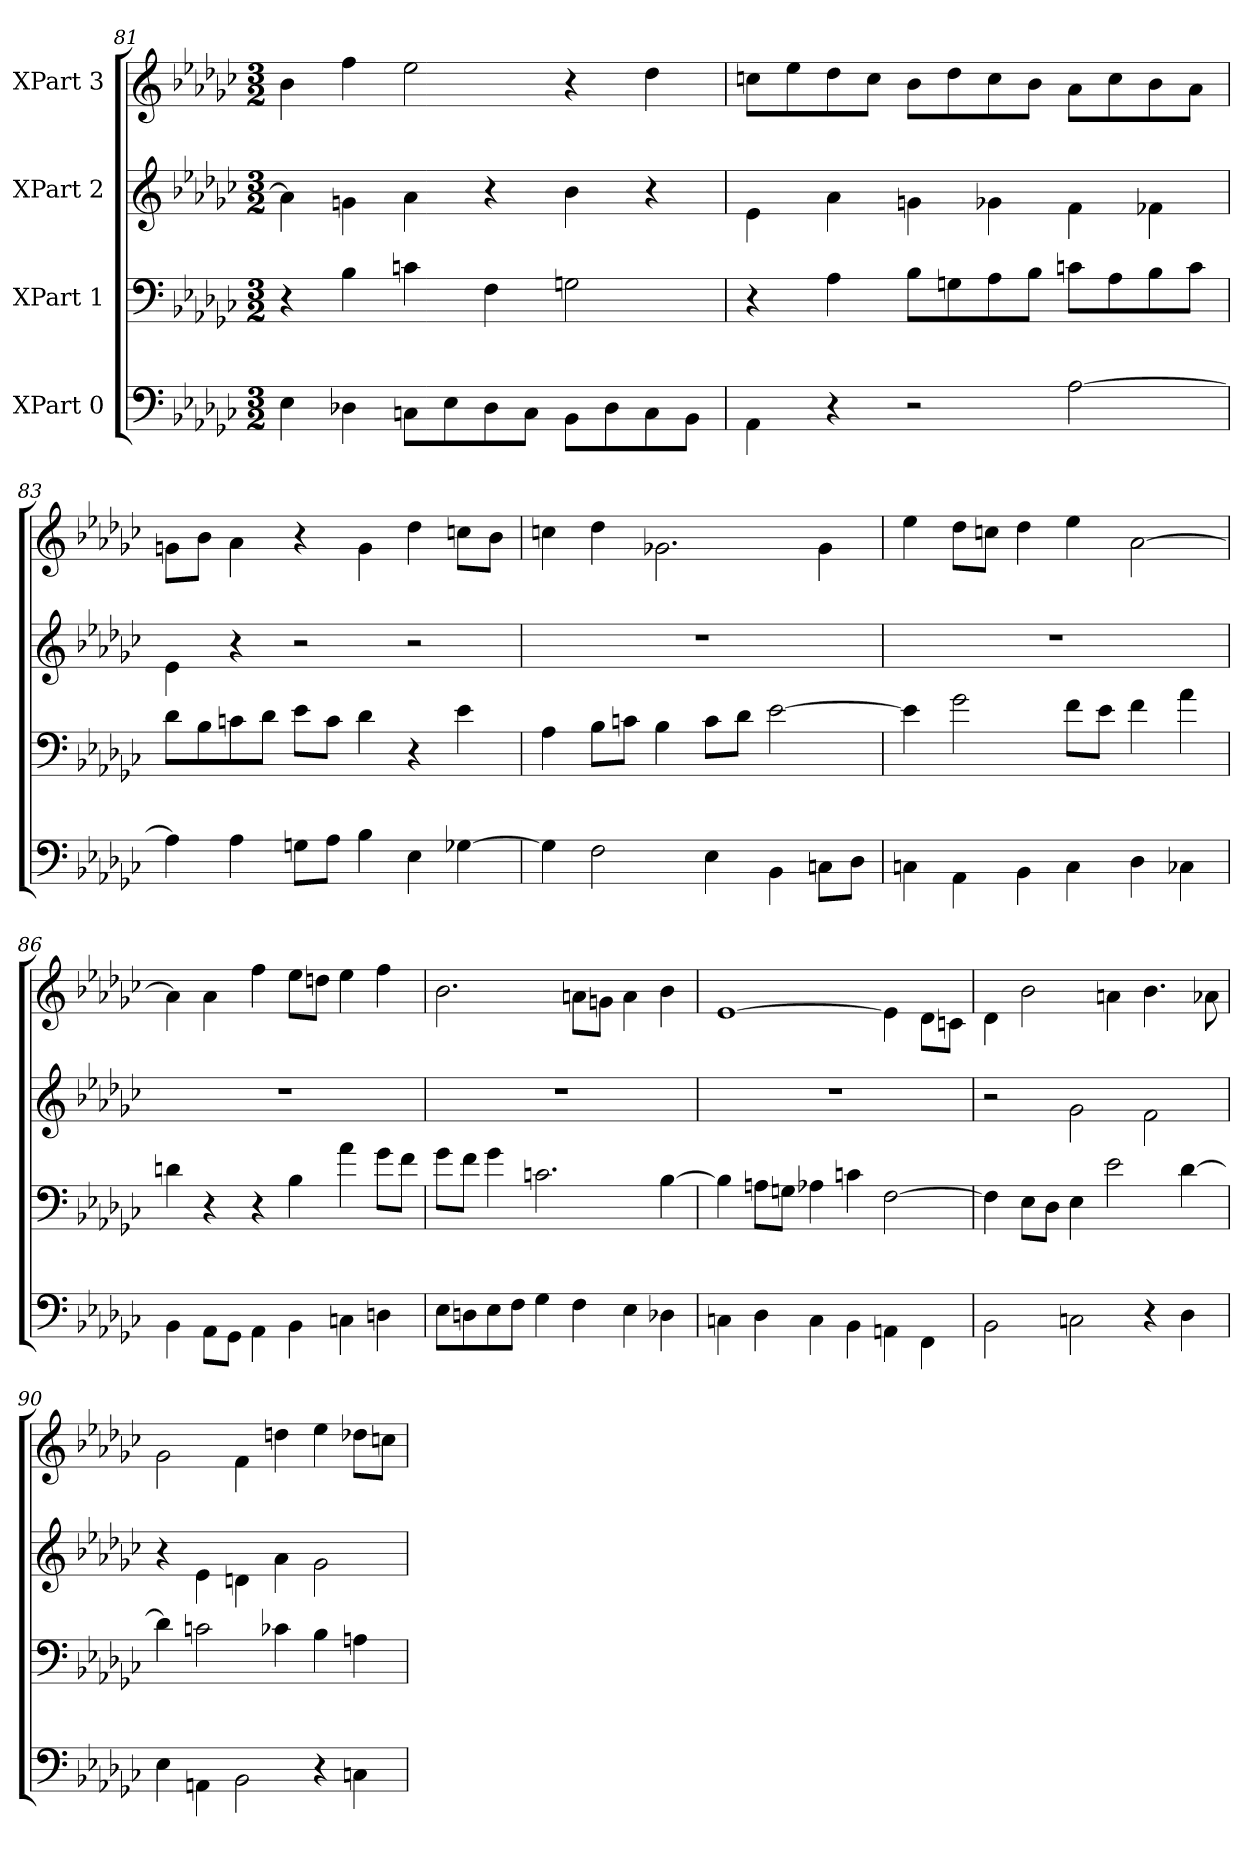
**kern	**kern	**kern	**kern
*part4	*part3	*part2	*part1
*staff4	*staff3	*staff2	*staff1
*I"XPart 0	*I"XPart 1	*I"XPart 2	*I"XPart 3
*clefF4	*clefF4	*clefG2	*clefG2
*k[b-e-a-d-g-c-]	*k[b-e-a-d-g-c-]	*k[b-e-a-d-g-c-]	*k[b-e-a-d-g-c-]
*M3/2	*M3/2	*M3/2	*M3/2
=81	=81	=81	=81
4E-\	4r	4a-\]	4b-\
4D-X\	4B-\	4gn\	4ff\
8Cn\L	4cn\	4a-\	2ee-\
8E-\	.	.	.
8D-\	4F\	4r	.
8C\J	.	.	.
8BB-\L	2Gn\	4b-\	4r
8D-\	.	.	.
8C\	.	4r	4dd-\
8BB-\J	.	.	.
=82	=82	=82	=82
4AA-\	4r	4e-\	8ccn\L
.	.	.	8ee-\
4r	4A-\	4a-\	8dd-\
.	.	.	8cc\J
2r	8B-\L	4gn\	8b-\L
.	8Gn\	.	8dd-\
.	8A-\	4g-X\	8cc\
.	8B-\J	.	8b-\J
[2A-\	8cn\L	4f\	8a-\L
.	8A-\	.	8cc\
.	8B-\	4f-X\	8b-\
.	8c\J	.	8a-\J
=83	=83	=83	=83
4A-\]	8d-\L	4e-\	8gn\L
.	8B-\	.	8b-\J
4A-\	8cn\	4r	4a-\
.	8d-\J	.	.
8Gn\L	8e-\L	2r	4r
8A-\J	8c\J	.	.
4B-\	4d-\	.	4g\
4E-\	4r	2r	4dd-\
[4G-X\	4e-\	.	8ccn\L
.	.	.	8b-\J
=84	=84	=84	=84
4G-\]	4A-\	1.r	4ccn\
2F\	8B-\L	.	4dd-\
.	8cn\J	.	.
.	4B-\	.	2.g-X\
4E-\	8c\L	.	.
.	8d-\J	.	.
4BB-\	[2e-\	.	.
8Cn\L	.	.	4g-\
8D-\J	.	.	.
=85	=85	=85	=85
4Cn\	4e-\]	1.r	4ee-\
4AA-\	2g-\	.	8dd-\L
.	.	.	8ccn\J
4BB-\	.	.	4dd-\
4C\	8f\L	.	4ee-\
.	8e-\J	.	.
4D-\	4f\	.	[2a-\
4C-X\	4a-\	.	.
=86	=86	=86	=86
4BB-\	4dn\	1.r	4a-\]
8AA-\L	4r	.	4a-\
8GG-\J	.	.	.
4AA-\	4r	.	4ff\
4BB-\	4B-\	.	8ee-\L
.	.	.	8ddn\J
4Cn\	4a-\	.	4ee-\
4Dn\	8g-\L	.	4ff\
.	8f\J	.	.
=87	=87	=87	=87
8E-\L	8g-\L	1.r	2.b-\
8Dn\	8f\J	.	.
8E-\	4g-\	.	.
8F\J	.	.	.
4G-\	2.cn\	.	.
4F\	.	.	8an\L
.	.	.	8gn\J
4E-\	.	.	4a\
4D-X\	[4B-\	.	4b-\
=88	=88	=88	=88
4Cn\	4B-\]	1.r	[1e-\
4D-\	8An\L	.	.
.	8Gn\J	.	.
4C\	4A-X\	.	.
4BB-\	4cn\	.	.
4AAn\	[2F\	.	4e-\]
4FF\	.	.	8d-\L
.	.	.	8cn\J
=89	=89	=89	=89
2BB-\	4F\]	2r	4d-\
.	8E-\L	.	2b-\
.	8D-\J	.	.
2Cn\	4E-\	2g-\	.
.	2e-\	.	4an\
4r	.	2f\	4.b-\
4D-\	[4d-\	.	.
.	.	.	8a-X\
=90	=90	=90	=90
4E-\	4d-\]	4r	2g-\
4AAn\	2cn\	4e-\	.
2BB-\	.	4dn\	4f\
.	4c-X\	4a-\	4ddn\
4r	4B-\	2g-\	4ee-\
4Cn\	4An\	.	8dd-X\L
.	.	.	8ccn\J
=	=	=	=
*-	*-	*-	*-
